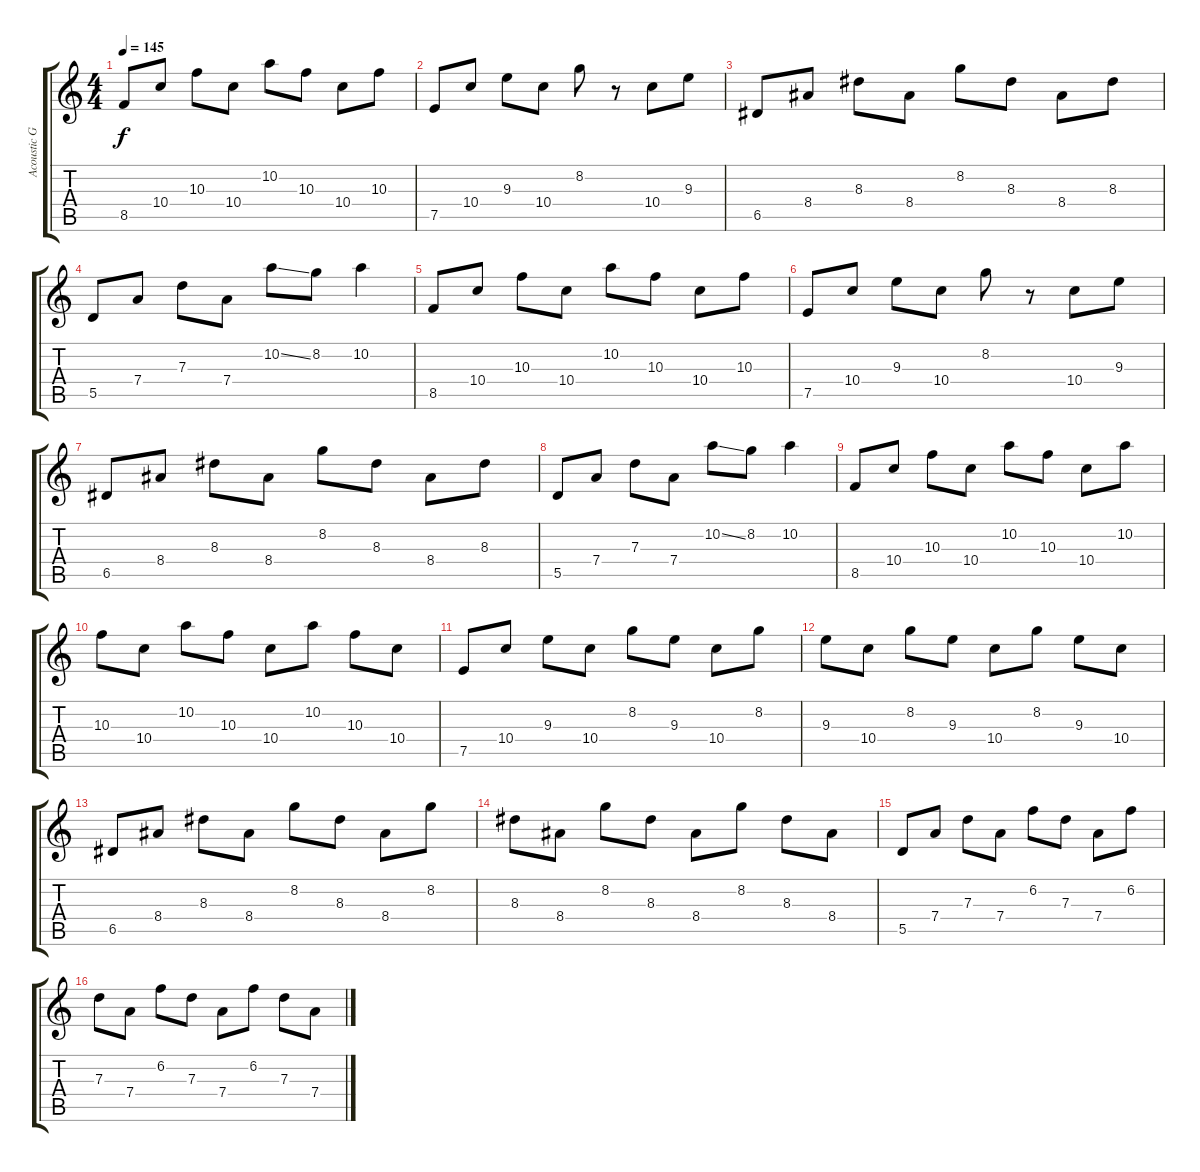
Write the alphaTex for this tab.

\track ("Acoustic Guitar" "Acoustic G") {instrument acousticguitarsteel}
\staff {score tabs}
\tuning (E4 B3 G3 D3 A2 E2) {hide}
\ts (4 4)
\tempo 145
\clef g2
\ks c
8.5.8{dy f instrument acousticguitarsteel} 10.4.8 10.3.8 10.4.8 10.2.8 10.3.8 10.4.8 10.3.8 |
7.5.8 10.4.8 9.3.8 10.4.8 8.2.8 r.8 10.4.8 9.3.8 |
6.5.8 8.4.8 8.3.8 8.4.8 8.2.8 8.3.8 8.4.8 8.3.8 |
5.5.8 7.4.8 7.3.8 7.4.8 10.2{ss}.8 8.2.8 10.2.4 |
8.5.8 10.4.8 10.3.8 10.4.8 10.2.8 10.3.8 10.4.8 10.3.8 |
7.5.8 10.4.8 9.3.8 10.4.8 8.2.8 r.8 10.4.8 9.3.8 |
6.5.8 8.4.8 8.3.8 8.4.8 8.2.8 8.3.8 8.4.8 8.3.8 |
5.5.8 7.4.8 7.3.8 7.4.8 10.2{ss}.8 8.2.8 10.2.4 |
8.5.8 10.4.8 10.3.8 10.4.8 10.2.8 10.3.8 10.4.8 10.2.8 |
10.3.8 10.4.8 10.2.8 10.3.8 10.4.8 10.2.8 10.3.8 10.4.8 |
7.5.8 10.4.8 9.3.8 10.4.8 8.2.8 9.3.8 10.4.8 8.2.8 |
9.3.8 10.4.8 8.2.8 9.3.8 10.4.8 8.2.8 9.3.8 10.4.8 |
6.5.8 8.4.8 8.3.8 8.4.8 8.2.8 8.3.8 8.4.8 8.2.8 |
8.3.8 8.4.8 8.2.8 8.3.8 8.4.8 8.2.8 8.3.8 8.4.8 |
5.5.8 7.4.8 7.3.8 7.4.8 6.2.8 7.3.8 7.4.8 6.2.8 |
7.3.8 7.4.8 6.2.8 7.3.8 7.4.8 6.2.8 7.3.8 7.4.8
